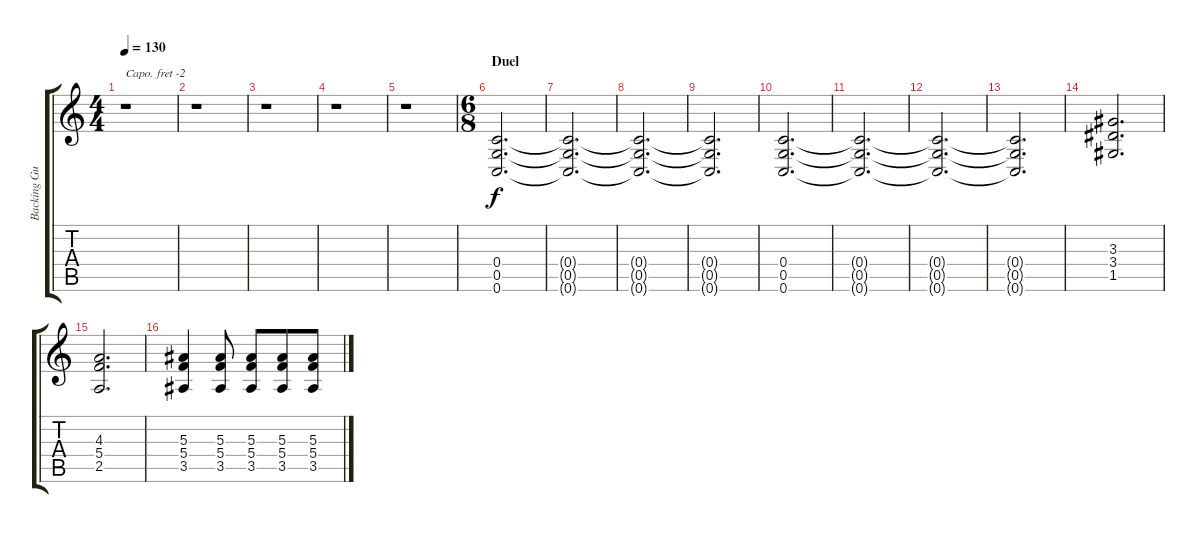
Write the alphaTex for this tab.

\track ("Backing Guitar 1" "Backing Gu") {instrument distortionguitar}
\staff {score tabs}
\capo -2
\tuning (E4 B3 G3 D3 A2 D2) {hide}
\ts (4 4)
\tempo 130
\clef g2
\ks c
r.1{dy f} |
r.1 |
r.1 |
r.1 |
r.1 |
\ts (6 8)
\section ("" "Duel")
(0.4 0.5 0.6).2{d} |
(0.4{t} 0.5{t} 0.6{t}).2{d} |
(0.4{t} 0.5{t} 0.6{t}).2{d} |
(0.4{t} 0.5{t} 0.6{t}).2{d} |
(0.4 0.5 0.6).2{d} |
(0.4{t} 0.5{t} 0.6{t}).2{d} |
(0.4{t} 0.5{t} 0.6{t}).2{d} |
(0.4{t} 0.5{t} 0.6{t}).2{d} |
(3.3 3.4 1.5).2{d} |
(4.3 5.4 2.5).2{d} |
(5.3 5.4 3.5).4 (5.3 5.4 3.5).8 (5.3 5.4 3.5).8 (5.3 5.4 3.5).8 (5.3 5.4 3.5).8
